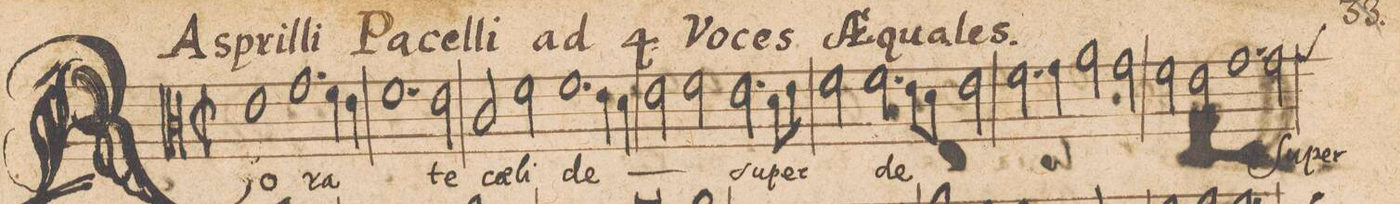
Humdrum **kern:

**kern	**text
*I"[CANTVS.]	*
*clefC3	*
*k[]	*
*met(C|)	*
*M2/1	*
1e	Ro-
1.g	-ra-
=2-	=2-
4f\	.
4e\	.
1.f	.
=3-	=3-
*2\right	*
2e\	-te
2c/	cae-
2f\	-li
=4-	=4-
1.f	de-
4e\	.
4d\	.
=5-	=5-
2e\	.
2f\	.
2.e\	-su-
8d\L	-per
8e\J	.
=6-	=6-
2f\	.
2.f\	de-
8e\L	.
8d\J	.
2e\	.
=7-	=7-
2.f\	.
4g\	.
2a\	.
2g\	.
=8-	=8-
2f\	.
2e\	.
1.g	.
=9-	=9-
*custos:g	*
2g\	ſu-
*-	*-
